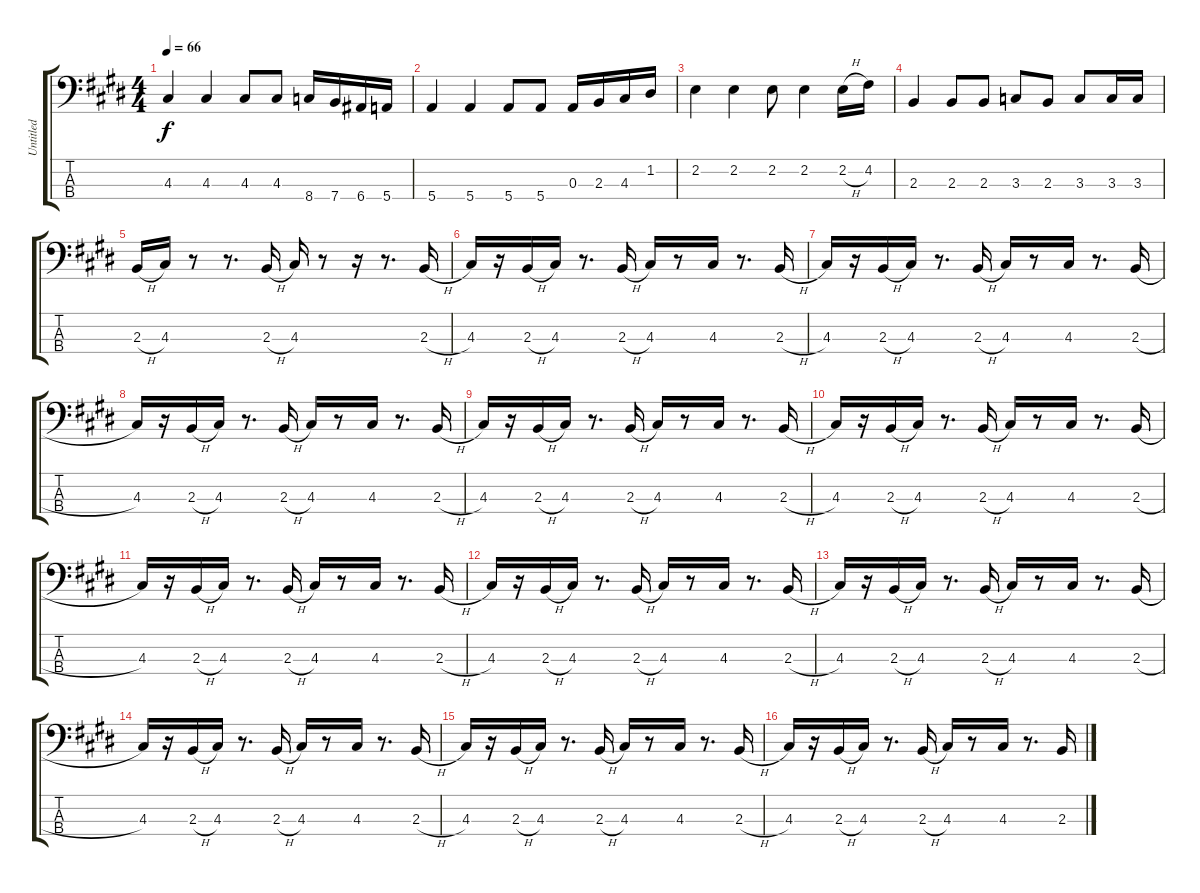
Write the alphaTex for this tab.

\track ("Untitled" "Untitled") {instrument electricbassfinger}
\staff {score tabs}
\tuning (G2 D2 A1 E1) {hide}
\ts (4 4)
\tempo 66
\clef f4
\ks e
4.3.4{dy f} 4.3.4 4.3.8 4.3.8 8.4.16 7.4.16 6.4.16 5.4.16 |
5.4.4 5.4.4 5.4.8 5.4.8 0.3.16 2.3.16 4.3.16 1.2.16 |
2.2.4 2.2.4 2.2.8 2.2.4 2.2{h}.16 4.2.16 |
2.3.4 2.3.8 2.3.8 3.3.8 2.3.8 3.3.8 3.3.16 3.3.16 |
2.3{h}.16 4.3.16 r.8 r.8{d} 2.3{h}.16 4.3.16 r.8 r.16 r.8{d} 2.3{h}.16 |
4.3.16 r.16 2.3{h}.16 4.3.16 r.8{d} 2.3{h}.16 4.3.16 r.8 4.3.16 r.8{d} 2.3{h}.16 |
4.3.16 r.16 2.3{h}.16 4.3.16 r.8{d} 2.3{h}.16 4.3.16 r.8 4.3.16 r.8{d} 2.3{h}.16 |
4.3.16 r.16 2.3{h}.16 4.3.16 r.8{d} 2.3{h}.16 4.3.16 r.8 4.3.16 r.8{d} 2.3{h}.16 |
4.3.16 r.16 2.3{h}.16 4.3.16 r.8{d} 2.3{h}.16 4.3.16 r.8 4.3.16 r.8{d} 2.3{h}.16 |
4.3.16 r.16 2.3{h}.16 4.3.16 r.8{d} 2.3{h}.16 4.3.16 r.8 4.3.16 r.8{d} 2.3{h}.16 |
4.3.16 r.16 2.3{h}.16 4.3.16 r.8{d} 2.3{h}.16 4.3.16 r.8 4.3.16 r.8{d} 2.3{h}.16 |
4.3.16 r.16 2.3{h}.16 4.3.16 r.8{d} 2.3{h}.16 4.3.16 r.8 4.3.16 r.8{d} 2.3{h}.16 |
4.3.16 r.16 2.3{h}.16 4.3.16 r.8{d} 2.3{h}.16 4.3.16 r.8 4.3.16 r.8{d} 2.3{h}.16 |
4.3.16 r.16 2.3{h}.16 4.3.16 r.8{d} 2.3{h}.16 4.3.16 r.8 4.3.16 r.8{d} 2.3{h}.16 |
4.3.16 r.16 2.3{h}.16 4.3.16 r.8{d} 2.3{h}.16 4.3.16 r.8 4.3.16 r.8{d} 2.3{h}.16 |
4.3.16 r.16 2.3{h}.16 4.3.16 r.8{d} 2.3{h}.16 4.3.16 r.8 4.3.16 r.8{d} 2.3{h}.16
